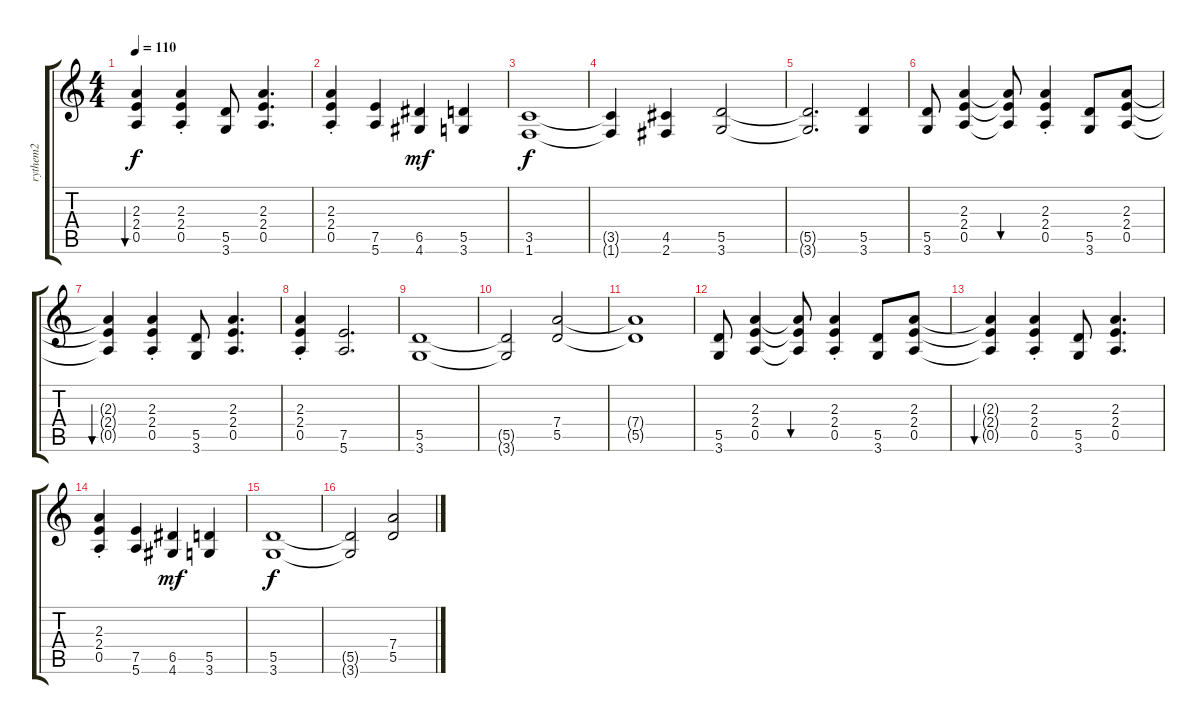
\track ("rythem2" "rythem2") {instrument electricguitarclean}
\staff {score tabs}
\tuning (E4 B3 G3 D3 A2 E2) {hide}
\ts (4 4)
\tempo 110
\clef g2
\ks c
(2.3{t} 2.4{t} 0.5{t}).4{bu 60 dy f} (2.3{st} 2.4{st} 0.5{st}).4 (5.5 3.6).8 (2.3 2.4 0.5).4{d} |
(2.3{st} 2.4{st} 0.5{st}).4 (7.5 5.6).4 (6.5 4.6).4{dy mf} (5.5 3.6).4 |
(3.5 1.6).1{dy f} |
(3.5{t} 1.6{t}).4 (4.5 2.6).4 (5.5 3.6).2 |
(5.5{t} 3.6{t}).2{d} (5.5 3.6).4 |
(5.5 3.6).8 (2.3 2.4 0.5).4 (2.3{t} 2.4{t} 0.5{t}).8{bu 60} (2.3{st} 2.4{st} 0.5{st}).4 (5.5 3.6).8 (2.3 2.4 0.5).8 |
(2.3{t} 2.4{t} 0.5{t}).4{bu 60} (2.3{st} 2.4{st} 0.5{st}).4 (5.5 3.6).8 (2.3 2.4 0.5).4{d} |
(2.3{st} 2.4{st} 0.5{st}).4 (7.5 5.6).2{d} |
(5.5 3.6).1 |
(5.5{t} 3.6{t}).2 (7.4 5.5).2 |
(7.4{t} 5.5{t}).1 |
(5.5 3.6).8 (2.3 2.4 0.5).4 (2.3{t} 2.4{t} 0.5{t}).8{bu 60} (2.3{st} 2.4{st} 0.5{st}).4 (5.5 3.6).8 (2.3 2.4 0.5).8 |
(2.3{t} 2.4{t} 0.5{t}).4{bu 60} (2.3{st} 2.4{st} 0.5{st}).4 (5.5 3.6).8 (2.3 2.4 0.5).4{d} |
(2.3{st} 2.4{st} 0.5{st}).4 (7.5 5.6).4 (6.5 4.6).4{dy mf} (5.5 3.6).4 |
(5.5 3.6).1{dy f} |
(5.5{t} 3.6{t}).2 (7.4 5.5).2
